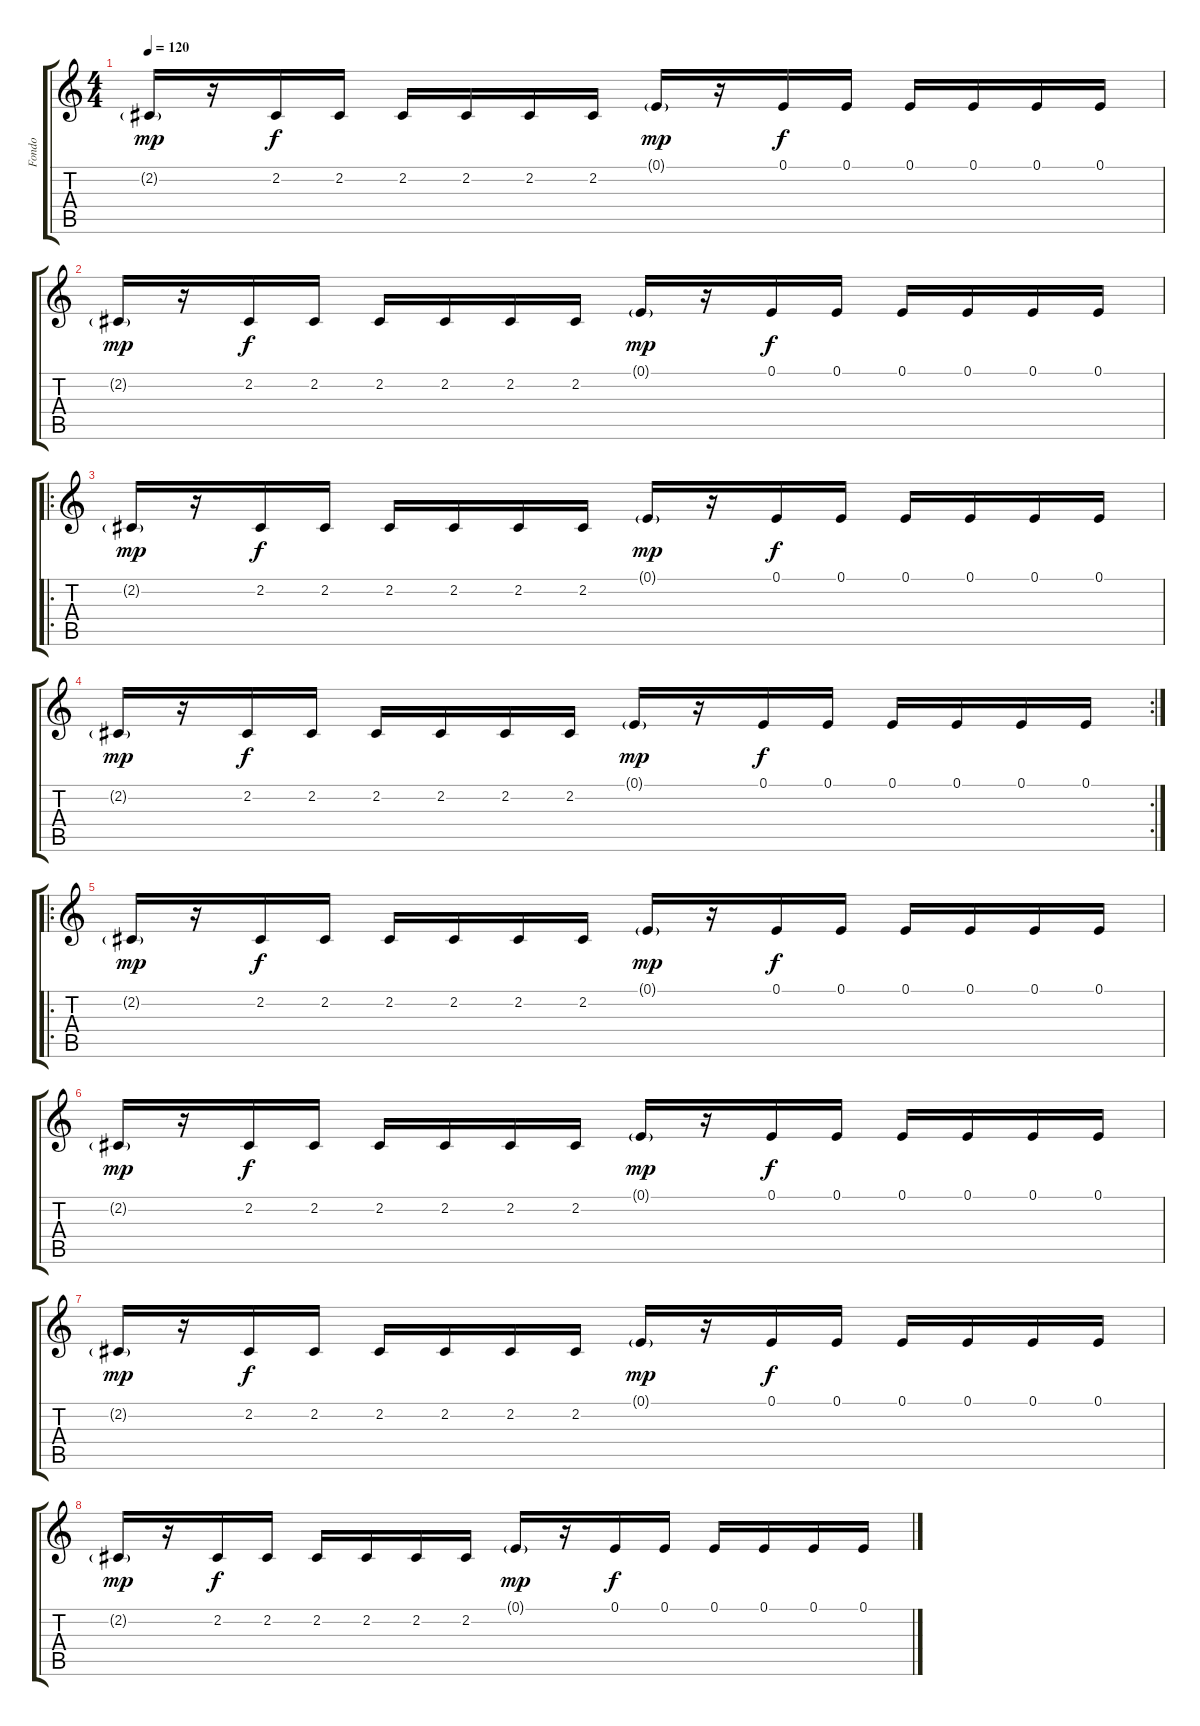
\track ("Fondo" "Fondo") {instrument woodblock}
\staff {score tabs}
\tuning (E4 B3 G3 D3 A2 E2) {hide}
\ts (4 4)
\tempo 120
\clef g2
\ks c
2.2{g}.16{dy mp instrument woodblock} r.16 2.2.16{dy f} 2.2.16 2.2.16 2.2.16 2.2.16 2.2.16 0.1{g}.16{dy mp} r.16 0.1.16{dy f} 0.1.16 0.1.16 0.1.16 0.1.16 0.1.16 |
2.2{g}.16{dy mp} r.16 2.2.16{dy f} 2.2.16 2.2.16 2.2.16 2.2.16 2.2.16 0.1{g}.16{dy mp} r.16 0.1.16{dy f} 0.1.16 0.1.16 0.1.16 0.1.16 0.1.16 |
\ro
2.2{g}.16{dy mp} r.16 2.2.16{dy f} 2.2.16 2.2.16 2.2.16 2.2.16 2.2.16 0.1{g}.16{dy mp} r.16 0.1.16{dy f} 0.1.16 0.1.16 0.1.16 0.1.16 0.1.16 |
\rc 2
2.2{g}.16{dy mp} r.16 2.2.16{dy f} 2.2.16 2.2.16 2.2.16 2.2.16 2.2.16 0.1{g}.16{dy mp} r.16 0.1.16{dy f} 0.1.16 0.1.16 0.1.16 0.1.16 0.1.16 |
\ro
2.2{g}.16{dy mp} r.16 2.2.16{dy f} 2.2.16 2.2.16 2.2.16 2.2.16 2.2.16 0.1{g}.16{dy mp} r.16 0.1.16{dy f} 0.1.16 0.1.16 0.1.16 0.1.16 0.1.16 |
2.2{g}.16{dy mp} r.16 2.2.16{dy f} 2.2.16 2.2.16 2.2.16 2.2.16 2.2.16 0.1{g}.16{dy mp} r.16 0.1.16{dy f} 0.1.16 0.1.16 0.1.16 0.1.16 0.1.16 |
2.2{g}.16{dy mp} r.16 2.2.16{dy f} 2.2.16 2.2.16 2.2.16 2.2.16 2.2.16 0.1{g}.16{dy mp} r.16 0.1.16{dy f} 0.1.16 0.1.16 0.1.16 0.1.16 0.1.16 |
2.2{g}.16{dy mp} r.16 2.2.16{dy f} 2.2.16 2.2.16 2.2.16 2.2.16 2.2.16 0.1{g}.16{dy mp} r.16 0.1.16{dy f} 0.1.16 0.1.16 0.1.16 0.1.16 0.1.16
